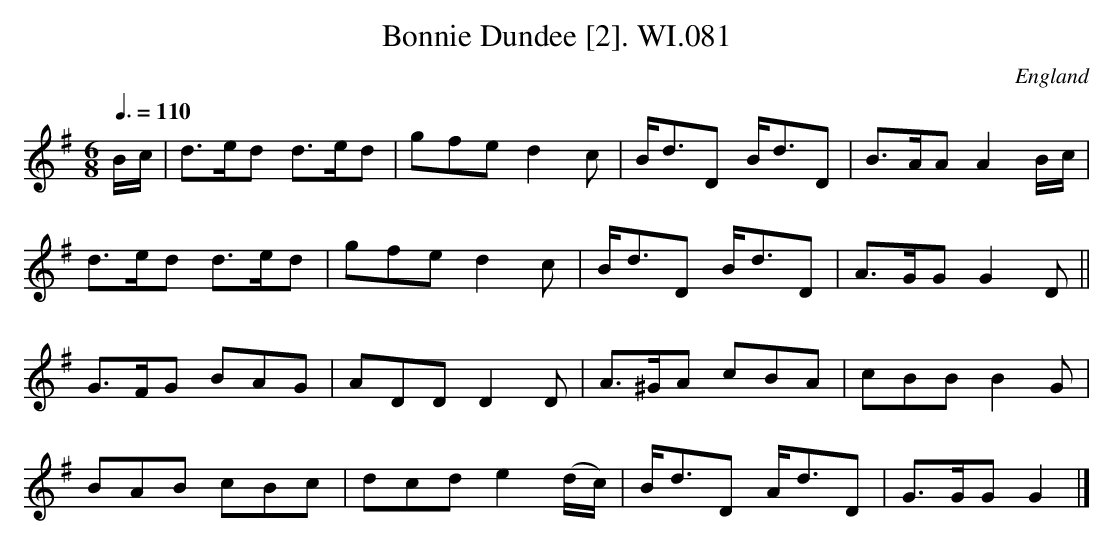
X:1
T:Bonnie Dundee [2]. WI.081
M:6/8
L:1/8
Q:3/8=110
O:England
K:G
B/c/|d>ed d>ed|gfe d2c|B<dD B<dD|B>AA A2B/c/|
d>ed d>ed|gfe d2c|B<dD B<dD|A>GG G2D||
G>FG BAG|ADD D2D|A>^GA cBA|cBB B2G|
BAB cBc|dcd e2(d/c/)|B<dD A<dD|G>GG G2|]
